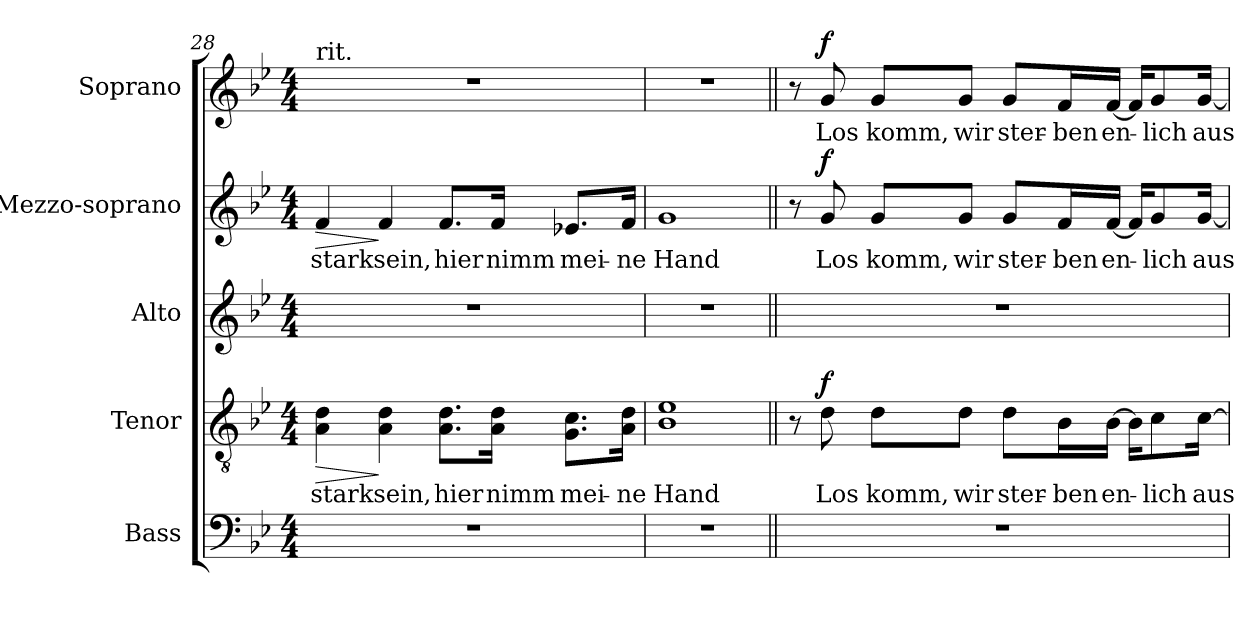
**kern	**kern	**text	**dynam	**kern	**kern	**text	**dynam	**kern	**text	**dynam
*part5	*part4	*part4	*part4	*part3	*part2	*part2	*part2	*part1	*part1	*part1
*staff5	*staff4	*staff4	*staff4	*staff3	*staff2	*staff2	*staff2	*staff1	*staff1	*staff1
*I"Bass	*I"Tenor	*	*	*I"Alto	*I"Mezzo-soprano	*	*	*I"Soprano	*	*
*I'B.	*I'T.	*	*	*I'A.	*I'M-S.	*	*	*I'S.	*	*
*clefF4	*clefGv2	*	*	*clefG2	*clefG2	*	*	*clefG2	*	*
*	*ITrd7c12	*	*	*	*	*	*	*	*	*
*k[b-e-]	*k[b-e-]	*	*	*k[b-e-]	*k[b-e-]	*	*	*k[b-e-]	*	*
*g:	*g:	*	*	*g:	*g:	*	*	*g:	*	*
*M4/4	*M4/4	*	*	*M4/4	*M4/4	*	*	*M4/4	*	*
=28	=28	=28	=28	=28	=28	=28	=28	=28	=28	=28
!	!	!LO:LY:b:color=#000000	!LO:HP:b	!	!	!	!	!	!	!
!	!	!	!	!	!	!	!	!LO:TX:t=rit.	!	!
!	!	!	!	!	!	!LO:LY:b:color=#000000	!LO:HP:b	!	!	!
1r	4AAi\ 4Di	stark	>	1r	4fi/	stark	>	1r	.	.
!	!	!LO:LY:b:color=#000000	!	!	!	!	!	!	!	!
!	!	!	!	!	!	!LO:LY:b:color=#000000	!	!	!	!
.	4AAi\ 4Di	sein,	]	.	4fi/	sein,	]	.	.	.
!	!	!LO:LY:b:color=#000000	!	!	!	!	!	!	!	!
!	!	!	!	!	!	!LO:LY:b:color=#000000	!	!	!	!
.	8.AAi\ 8.DiL	hier	.	.	8.fi/L	hier	.	.	.	.
!	!	!LO:LY:b:color=#000000	!	!	!	!	!	!	!	!
!	!	!	!	!	!	!LO:LY:b:color=#000000	!	!	!	!
.	16AAi\ 16DiJk	nimm	.	.	16fi/Jk	nimm	.	.	.	.
!	!	!LO:LY:b:color=#000000	!	!	!	!	!	!	!	!
!	!	!	!	!	!	!LO:LY:b:color=#000000	!	!	!	!
.	8.GGi\ 8.CiL	mei-	.	.	8.e-Xi/L	mei-	.	.	.	.
!	!	!LO:LY:b:color=#000000	!	!	!	!	!	!	!	!
!	!	!	!	!	!	!LO:LY:b:color=#000000	!	!	!	!
.	16AAi\ 16DiJk	-ne	.	.	16fi/Jk	-ne	.	.	.	.
=29	=29	=29	=29	=29	=29	=29	=29	=29	=29	=29
!	!	!LO:LY:b:color=#000000	!	!	!	!	!	!	!	!
!	!	!	!	!	!	!LO:LY:b:color=#000000	!	!	!	!
1r	1BB-i 1E-i	Hand	.	1r	1gi	Hand	.	1r	.	.
=30||	=30||	=30||	=30||	=30||	=30||	=30||	=30||	=30||	=30||	=30||
!!LO:REH:place=s1:B:color=#000000:enc=box:fs=11.6929:t=C
*	*	*	*	*	*	*	*	*MM120	*	*
1r	8r	.	.	1r	8r	.	.	8r	.	.
!	!	!LO:LY:b:color=#000000	!	!	!	!	!	!	!	!
!	!	!	!	!	!	!LO:LY:b:color=#000000	!	!	!	!
!	!	!	!	!	!	!	!	!	!LO:LY:b:color=#000000	!
.	8Di\	Los	f	.	8gi/	Los	f	8gi/	Los	f
!	!	!LO:LY:b:color=#000000	!	!	!	!	!	!	!	!
!	!	!	!	!	!	!LO:LY:b:color=#000000	!	!	!	!
!	!	!	!	!	!	!	!	!	!LO:LY:b:color=#000000	!
.	8Di\L	komm,	.	.	8gi/L	komm,	.	8gi/L	komm,	.
!	!	!LO:LY:b:color=#000000	!	!	!	!	!	!	!	!
!	!	!	!	!	!	!LO:LY:b:color=#000000	!	!	!	!
!	!	!	!	!	!	!	!	!	!LO:LY:b:color=#000000	!
.	8Di\J	wir	.	.	8gi/J	wir	.	8gi/J	wir	.
!	!	!LO:LY:b:color=#000000	!	!	!	!	!	!	!	!
!	!	!	!	!	!	!LO:LY:b:color=#000000	!	!	!	!
!	!	!	!	!	!	!	!	!	!LO:LY:b:color=#000000	!
.	8Di\L	ster-	.	.	8gi/L	ster-	.	8gi/L	ster-	.
!	!	!LO:LY:b:color=#000000	!	!	!	!	!	!	!	!
!	!	!	!	!	!	!LO:LY:b:color=#000000	!	!	!	!
!	!	!	!	!	!	!	!	!	!LO:LY:b:color=#000000	!
.	16BB-i\L	-ben	.	.	16fi/L	-ben	.	16fi/L	-ben	.
!	!	!LO:LY:b:color=#000000	!	!	!	!	!	!	!	!
!	!	!	!	!	!	!LO:LY:b:color=#000000	!	!	!	!
!	!	!	!	!	!	!	!	!	!LO:LY:b:color=#000000	!
.	[16BB-i\JJ	en-	.	.	[16fi/JJ	en-	.	[16fi/JJ	en-	.
.	16BB-i\KL]	.	.	.	16fi/KL]	.	.	16fi/KL]	.	.
!	!	!LO:LY:b:color=#000000	!	!	!	!	!	!	!	!
!	!	!	!	!	!	!LO:LY:b:color=#000000	!	!	!	!
!	!	!	!	!	!	!	!	!	!LO:LY:b:color=#000000	!
.	8Ci\	-lich	.	.	8gi/	-lich	.	8gi/	-lich	.
!	!	!LO:LY:b:color=#000000	!	!	!	!	!	!	!	!
!	!	!	!	!	!	!LO:LY:b:color=#000000	!	!	!	!
!	!	!	!	!	!	!	!	!	!LO:LY:b:color=#000000	!
.	[16Ci\Jk	aus	.	.	[16gi/Jk	aus	.	[16gi/Jk	aus	.
=	=	=	=	=	=	=	=	=	=	=
*-	*-	*-	*-	*-	*-	*-	*-	*-	*-	*-
